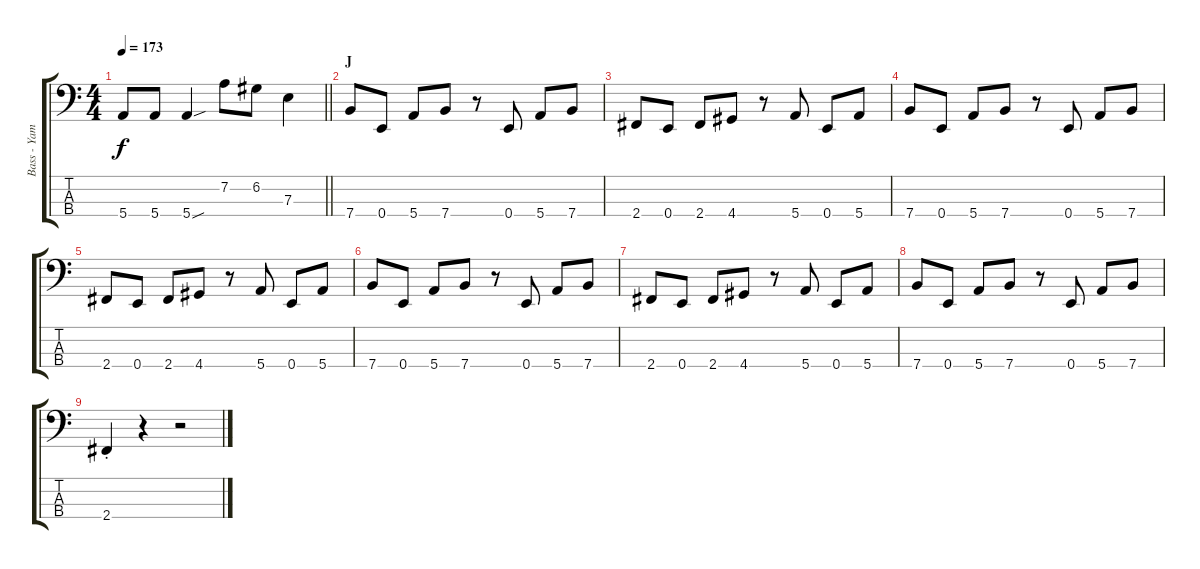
\track ("Bass - Yamada" "Bass - Yam") {instrument electricbasspick}
\staff {score tabs}
\tuning (G2 D2 A1 E1) {hide}
\ts (4 4)
\tempo 173
\clef f4
\barLineRight lightlight
\ks c
5.4.8{dy f} 5.4.8 5.4{sou}.4 7.2.8 6.2.8 7.3.4 |
\section ("" "J")
7.4.8 0.4.8 5.4.8 7.4.8 r.8 0.4.8 5.4.8 7.4.8 |
2.4.8 0.4.8 2.4.8 4.4.8 r.8 5.4.8 0.4.8 5.4.8 |
7.4.8 0.4.8 5.4.8 7.4.8 r.8 0.4.8 5.4.8 7.4.8 |
2.4.8 0.4.8 2.4.8 4.4.8 r.8 5.4.8 0.4.8 5.4.8 |
7.4.8 0.4.8 5.4.8 7.4.8 r.8 0.4.8 5.4.8 7.4.8 |
2.4.8 0.4.8 2.4.8 4.4.8 r.8 5.4.8 0.4.8 5.4.8 |
7.4.8 0.4.8 5.4.8 7.4.8 r.8 0.4.8 5.4.8 7.4.8 |
2.4{st}.4 r.4 r.2
